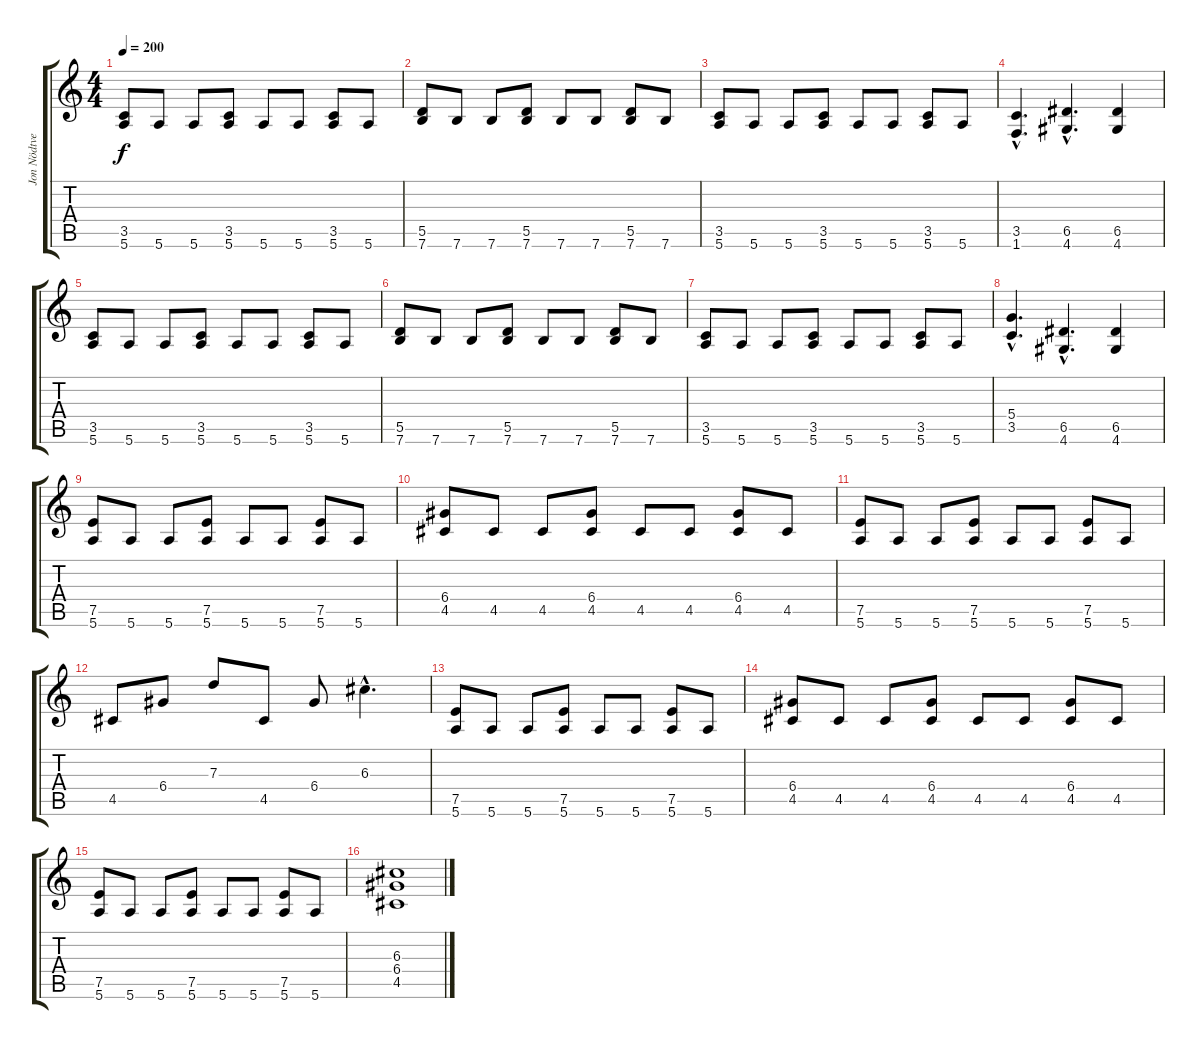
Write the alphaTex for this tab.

\track ("Jon Nödtveit" "Jon Nödtve") {instrument distortionguitar}
\staff {score tabs}
\tuning (E4 B3 G3 D3 A2 E2) {hide}
\ts (4 4)
\tempo 200
\clef g2
\ks c
(3.5 5.6).8{dy f} 5.6.8 5.6.8 (3.5 5.6).8 5.6.8 5.6.8 (3.5 5.6).8 5.6.8 |
(5.5 7.6).8 7.6.8 7.6.8 (5.5 7.6).8 7.6.8 7.6.8 (5.5 7.6).8 7.6.8 |
(3.5 5.6).8 5.6.8 5.6.8 (3.5 5.6).8 5.6.8 5.6.8 (3.5 5.6).8 5.6.8 |
(3.5{hac} 1.6{hac}).4{d} (6.5{hac} 4.6{hac}).4{d} (6.5 4.6).4 |
(3.5 5.6).8 5.6.8 5.6.8 (3.5 5.6).8 5.6.8 5.6.8 (3.5 5.6).8 5.6.8 |
(5.5 7.6).8 7.6.8 7.6.8 (5.5 7.6).8 7.6.8 7.6.8 (5.5 7.6).8 7.6.8 |
(3.5 5.6).8 5.6.8 5.6.8 (3.5 5.6).8 5.6.8 5.6.8 (3.5 5.6).8 5.6.8 |
(5.4{hac} 3.5{hac}).4{d} (6.5{hac} 4.6{hac}).4{d} (6.5 4.6).4 |
(7.5 5.6).8 5.6.8 5.6.8 (7.5 5.6).8 5.6.8 5.6.8 (7.5 5.6).8 5.6.8 |
(6.4 4.5).8 4.5.8 4.5.8 (6.4 4.5).8 4.5.8 4.5.8 (6.4 4.5).8 4.5.8 |
(7.5 5.6).8 5.6.8 5.6.8 (7.5 5.6).8 5.6.8 5.6.8 (7.5 5.6).8 5.6.8 |
4.5.8 6.4.8 7.3.8 4.5.8 6.4.8 6.3{hac}.4{d} |
(7.5 5.6).8 5.6.8 5.6.8 (7.5 5.6).8 5.6.8 5.6.8 (7.5 5.6).8 5.6.8 |
(6.4 4.5).8 4.5.8 4.5.8 (6.4 4.5).8 4.5.8 4.5.8 (6.4 4.5).8 4.5.8 |
(7.5 5.6).8 5.6.8 5.6.8 (7.5 5.6).8 5.6.8 5.6.8 (7.5 5.6).8 5.6.8 |
(6.3 6.4 4.5).1
